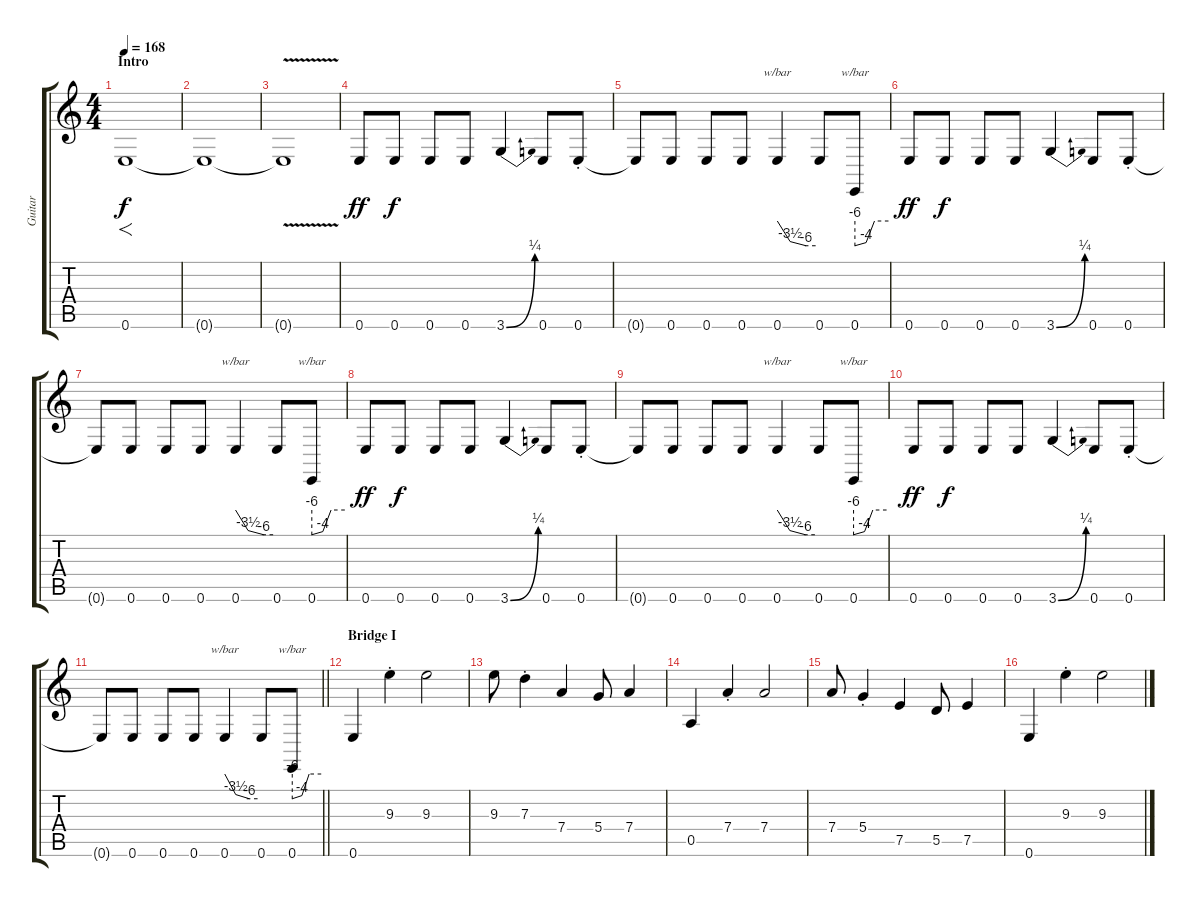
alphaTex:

\track ("Guitar" "Guitar") {instrument overdrivenguitar}
\staff {score tabs}
\tuning (E4 B3 G3 D3 A2 E2) {hide}
\ts (4 4)
\section ("" "Intro")
\tempo 168
\clef g2
\ks c
0.6.1{f dy f instrument overdrivenguitar} |
0.6{t}.1 |
0.6{v t}.1 |
0.6.8{dy ff} 0.6.8{dy f} 0.6.8 0.6.8 3.6{be (bend 0 0 60 1)}.4 0.6.8 0.6{st}.8 |
0.6{t}.8 0.6.8 0.6.8 0.6.8 0.6.4{tbe (custom default 0 0 20 -14 20 -14 45 -24 60 -24)} 0.6.8 0.6.8{tbe (custom default 0 -24 20 -16 20 -16 35 0 60 0)} |
0.6.8{dy ff} 0.6.8{dy f} 0.6.8 0.6.8 3.6{be (bend 0 0 60 1)}.4 0.6.8 0.6{st}.8 |
0.6{t}.8 0.6.8 0.6.8 0.6.8 0.6.4{tbe (custom default 0 0 20 -14 20 -14 45 -24 60 -24)} 0.6.8 0.6.8{tbe (custom default 0 -24 20 -16 20 -16 35 0 60 0)} |
0.6.8{dy ff} 0.6.8{dy f} 0.6.8 0.6.8 3.6{be (bend 0 0 60 1)}.4 0.6.8 0.6{st}.8 |
0.6{t}.8 0.6.8 0.6.8 0.6.8 0.6.4{tbe (custom default 0 0 20 -14 20 -14 45 -24 60 -24)} 0.6.8 0.6.8{tbe (custom default 0 -24 20 -16 20 -16 35 0 60 0)} |
0.6.8{dy ff} 0.6.8{dy f} 0.6.8 0.6.8 3.6{be (bend 0 0 60 1)}.4 0.6.8 0.6{st}.8 |
\barLineRight lightlight
0.6{t}.8 0.6.8 0.6.8 0.6.8 0.6.4{tbe (custom default 0 0 20 -14 20 -14 45 -24 60 -24)} 0.6.8 0.6.8{tbe (custom default 0 -24 20 -16 20 -16 35 0 60 0)} |
\section ("" "Bridge I")
0.6.4 9.3{st}.4 9.3.2 |
9.3.8 7.3{st}.4 7.4.4 5.4.8 7.4.4 |
0.5.4 7.4{st}.4 7.4.2 |
7.4.8 5.4{st}.4 7.5.4 5.5.8 7.5.4 |
0.6.4 9.3{st}.4 9.3.2
